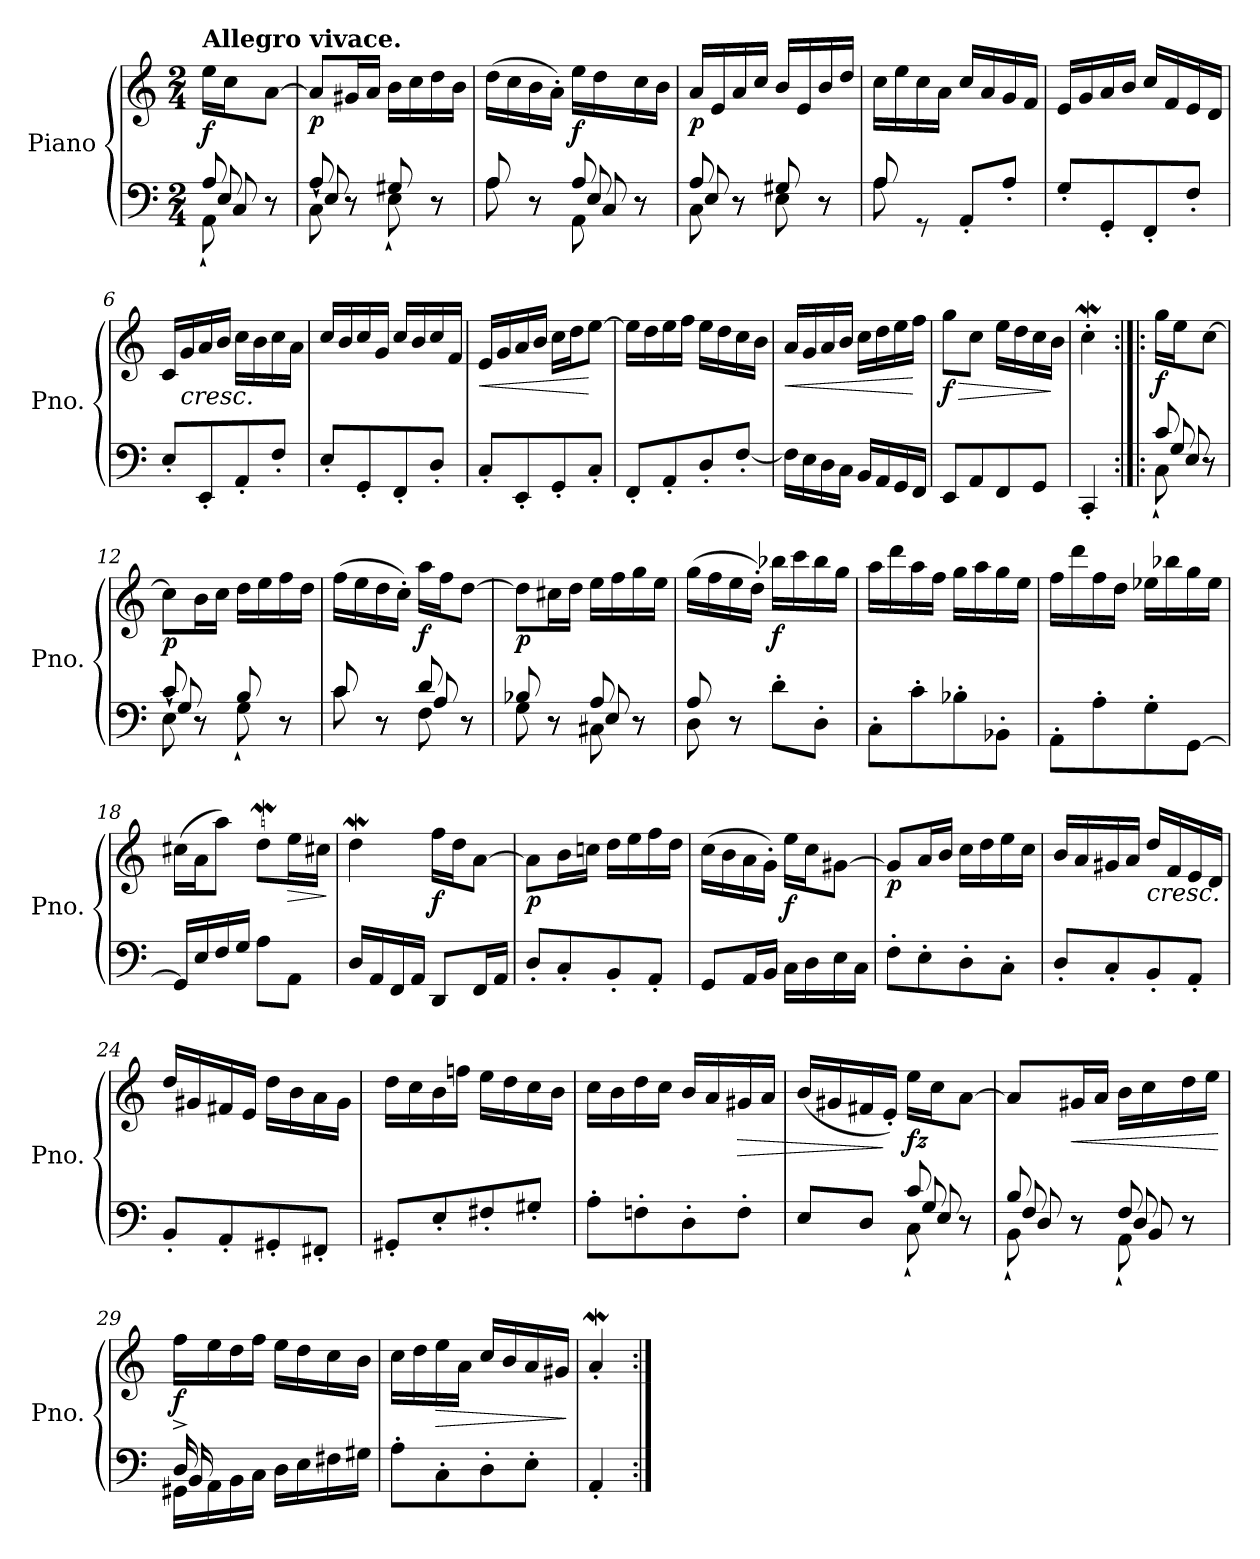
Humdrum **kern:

**kern	**kern	**dynam
*part1	*part1	*part1
*staff2	*staff1	*staff1/2
*I"Piano	*	*
*I'Pno.	*	*
*clefF4	*clefG2	*
*k[]	*k[]	*
*M2/4	*M2/4	*
*MM126	*MM126	*
=	=	=
*^	*	*
*	*^	*	*
*	*	*^	*	*
!	!	!	!	!LO:TX:a:B:t=Allegro vivace.	!
!	!	!	!	!	!LO:DY:b
8A/	8E/	8C/	8AA`\	16ee\LL	f
.	.	.	.	16cc\J	.
8r	8r	8r	8r	[8a\J	.
=1	=1	=1	=1	=1	=1
!	!	!	!	!	!LO:DY:b
8A/	8E/	8C`\	8ryy	8a/L]	p
8r	8r	8r	8r	16g#X/L	.
.	.	.	.	16a/JJ	.
8G#X/	8E`\	8ryy	8ryy	16b\LL	.
.	.	.	.	16cc\	.
8r	8r	8r	8r	16dd\	.
.	.	.	.	16b\JJ	.
=2	=2	=2	=2	=2	=2
8A/	8A\	8ryy	8ryy	(>16dd\LL	.
.	.	.	.	16cc\	.
8r	8r	8r	8r	16b\	.
.	.	.	.	16a'\JJ)	.
!	!	!	!	!	!LO:DY:b
8A/	8E/	8C/	8AA\	16ee\LL	f
.	.	.	.	16dd\	.
8r	8r	8r	8r	16cc\	.
.	.	.	.	16b\JJ	.
=3	=3	=3	=3	=3	=3
!	!	!	!	!	!LO:DY:b
8A/	8E/	8C\	8ryy	16a/LL	p
.	.	.	.	16e/	.
8r	8r	8r	8r	16a/	.
.	.	.	.	16cc/JJ	.
8G#X/	8E\	8ryy	8ryy	16b/LL	.
.	.	.	.	16e/	.
8r	8r	8r	8r	16b/	.
.	.	.	.	16dd/JJ	.
*	*v	*v	*v	*	*
=4	=4	=4	=4
8A/	8A\	16cc\LL	.
.	.	16ee\	.
8rGG	4.ryy	16cc\	.
.	.	16a\JJ	.
8AA'/L	.	16cc/LL	.
.	.	16a/	.
8A'/J	.	16g/	.
.	.	16f/JJ	.
*v	*v	*	*
!!LO:LB:g=z
=5	=5	=5
8G'/L	16e/LL	.
.	16g/	.
8GG'/	16a/	.
.	16b/JJ	.
8FF'/	16cc/LL	.
.	16f/	.
8F'/J	16e/	.
.	16d/JJ	.
=6	=6	=6
8E'/L	16c/LL	.
!	!LO:TX:b:i:t=cresc.	!
.	16g/	.
8EE'/	16a/	.
.	16b/JJ	.
8AA'/	16cc\LL	.
.	16b\	.
8F'/J	16cc\	.
.	16a\JJ	.
=7	=7	=7
8E'/L	16cc/LL	.
.	16b/	.
8GG'/	16cc/	.
.	16g/JJ	.
8FF'/	16cc/LL	.
.	16b/	.
8D'/J	16cc/	.
.	16f/JJ	.
=8	=8	=8
!	!	!LO:HP:b
8C'/L	16e/LL	<
.	16g/	.
8EE'/	16a/	.
.	16b/JJ	.
8GG'/	16cc\LL	.
.	16dd\J	.
8C'/J	[8ee\J	[
=9	=9	=9
8FF'/L	16ee\LL]	.
.	16dd\	.
8AA'/	16ee\	.
.	16ff\JJ	.
8D'/	16ee\LL	.
.	16dd\	.
[8F'/J	16cc\	.
.	16b\JJ	.
=10	=10	=10
!	!	!LO:HP:b
16F\LL]	16a/LL	<
16E\	16g/	.
16D\	16a/	.
16C\JJ	16b/JJ	.
16BB/LL	16cc\LL	.
16AA/	16dd\	.
16GG/	16ee\	.
16FF/JJ	16ff\JJ	[
!!LO:LB:g=z
=11	=11	=11
!	!	!LO:HP:b
!	!	!LO:DY:n=1:b
8EE/L	8gg\L	> f
8AA/	8cc\J	.
8FF/	16ee\LL	.
.	16dd\	.
8GG/J	16cc\	.
.	16b\JJ	]
=11X1	=11X1	=11X1
4CC'/	4ccw'\	.
=11X2:|!|:	=11X2:|!|:	=11X2:|!|:
*^	*	*
*	*^	*	*
*	*	*^	*	*
!	!	!	!	!	!LO:DY:b
8c/	8G/	8E/	8C`\	16gg\LL	f
.	.	.	.	16ee\J	.
8r	8r	8r	8r	[8cc\J	.
=12	=12	=12	=12	=12	=12
!	!	!	!	!	!LO:DY:b
8c/	8G/	8E`\	8ryy	8cc\L]	p
8r	8r	8r	8r	16b\L	.
.	.	.	.	16cc\JJ	.
8B/	8G`\	8ryy	8ryy	16dd\LL	.
.	.	.	.	16ee\	.
8r	8r	8r	8r	16ff\	.
.	.	.	.	16dd\JJ	.
=13	=13	=13	=13	=13	=13
8c/	8c\	8ryy	8ryy	(>16ff\LL	.
.	.	.	.	16ee\	.
8r	8r	8r	8r	16dd\	.
.	.	.	.	16cc'\JJ)	.
!	!	!	!	!	!LO:DY:b
8d/	8A/	8F\	8ryy	16aa\LL	f
.	.	.	.	16ff\J	.
8r	8r	8r	8r	[8dd\J	.
=14	=14	=14	=14	=14	=14
!	!	!	!	!	!LO:DY:b
8B-X/	8G\	8ryy	8ryy	8dd\L]	p
8r	8r	8r	8r	16cc#X\L	.
.	.	.	.	16dd\JJ	.
8A/	8E/	8C#X\	8ryy	16ee\LL	.
.	.	.	.	16ff\	.
8r	8r	8r	8r	16gg\	.
.	.	.	.	16ee\JJ	.
=15	=15	=15	=15	=15	=15
8A/	8D\	8ryy	8ryy	(>16gg\LL	.
.	.	.	.	16ff\	.
8r	8r	8r	8r	16ee\	.
.	.	.	.	16dd'\JJ)	.
!	!	!	!	!	!LO:DY:b
8d'\L	4ryy	4ryy	4ryy	16bb-X\LL	f
.	.	.	.	16ccc\	.
8D'\J	.	.	.	16bb-\	.
.	.	.	.	16gg\JJ	.
*v	*v	*v	*v	*	*
!!LO:LB:g=z
=16	=16	=16
8C'\L	16aa\LL	.
.	16ddd\	.
8c'\	16aa\	.
.	16ff\JJ	.
8B-X'\	16gg\LL	.
.	16aa\	.
8BB-X'\J	16gg\	.
.	16ee\JJ	.
=17	=17	=17
8AA'\L	16ff\LL	.
.	16ddd\	.
8A'\	16ff\	.
.	16dd\JJ	.
8G'\	16ee-X\LL	.
.	16bb-X\	.
[8GG\J	16gg\	.
.	16ee-\JJ	.
=18	=18	=18
16GG/LL]	(>16cc#X\LL	.
16E/	16a\J	.
16F/	8aa\J)	.
16G/JJ	.	.
8A\L	8ddW\L	.
!	!	!LO:HP:b
8AA\J	16ee\L	>
.	16cc#\JJ	.
.	.	]
=19	=19	=19
16D/LL	4ddW\	.
16AA/	.	.
16FF/	.	.
16AA/JJ	.	.
!	!	!LO:DY:b
8DD/L	16ff\LL	f
.	16dd\J	.
16FF/L	[8a\J	.
16AA/JJ	.	.
=20	=20	=20
!	!	!LO:DY:b
8D'/L	8a\L]	p
8C'/	16b\L	.
.	16ccn\JJ	.
8BB'/	16dd\LL	.
.	16ee\	.
8AA'/J	16ff\	.
.	16dd\JJ	.
!!LO:LB:g=z
=21	=21	=21
8GG/L	(>16cc\LL	.
.	16b\	.
16AA/L	16a\	.
16BB/JJ	16g'\JJ)	.
!	!	!LO:DY:b
16C\LL	16ee\LL	f
16D\	16cc\J	.
16E\	[8g#X\J	.
16C\JJ	.	.
=22	=22	=22
!	!	!LO:DY:b
8F'\L	8g#/L]	p
8E'\	16a/L	.
.	16b/JJ	.
8D'\	16cc\LL	.
.	16dd\	.
8C'\J	16ee\	.
.	16cc\JJ	.
=23	=23	=23
8D'/L	16b/LL	.
.	16a/	.
8C'/	16g#X/	.
.	16a/JJ	.
!	!LO:TX:b:i:t=cresc.	!
8BB'/	16dd/LL	.
.	16f/	.
8AA'/J	16e/	.
.	16d/JJ	.
=24	=24	=24
8BB'/L	16dd/LL	.
.	16g#X/	.
8AA'/	16f#X/	.
.	16e/JJ	.
8GG#X'/	16dd\LL	.
.	16b\	.
8FF#X'/J	16a\	.
.	16g#\JJ	.
=25	=25	=25
8GG#X'/L	16dd\LL	.
.	16cc\	.
8E'/	16b\	.
.	16ffn\JJ	.
8F#X'/	16ee\LL	.
.	16dd\	.
8G#X'/J	16cc\	.
.	16b\JJ	.
!!LO:LB:g=z
=26	=26	=26
8A'\L	16cc\LL	.
.	16b\	.
8Fn'\	16dd\	.
.	16cc\JJ	.
8D'\	16b/LL	.
.	16a/	.
!	!	!LO:HP:b
8F'\J	16g#X/	>
.	16a/JJ	.
=27	=27	=27
*^	*	*
*	*^	*	*
*	*	*^	*	*
8E/L	4ryy	4ryy	4ryy	(<16b/LL	.
.	.	.	.	16g#X/	.
8D/J	.	.	.	16f#X/	.
.	.	.	.	16e'/JJ)	]
!	!	!	!	!	!LO:DY:b
8c/	8G/	8E/	8C`\	16ee\LL	fz
.	.	.	.	16cc\J	.
8r	8r	8r	8r	[8a\J	.
=28	=28	=28	=28	=28	=28
8B/	8F/	8D/	8BB`\	8a/L]	.
!	!	!	!	!	!LO:HP:b
8r	8r	8r	8r	16g#X/L	<
.	.	.	.	16a/JJ	.
8F/	8D/	8BB/	8AA`\	16b\LL	.
.	.	.	.	16cc\	.
8r	8r	8r	8r	16dd\	.
.	.	.	.	16ee\JJ	.
*v	*v	*v	*v	*	*
.	.	[
=29	=29	=29
*^	*	*
*	*^	*	*
!	!	!	!	!LO:DY:b
16D^/	16BB/	16GG#X\LL	16ff\LL	f
4..ryy	4..ryy	16AA\	16ee\	.
.	.	16BB\	16dd\	.
.	.	16C\JJ	16ff\JJ	.
.	.	16D\LL	16ee\LL	.
.	.	16E\	16dd\	.
.	.	16F#X\	16cc\	.
.	.	16G#X\JJ	16b\JJ	.
*v	*v	*v	*	*
=30	=30	=30
8A'\L	16cc\LL	.
.	16dd\	.
!	!	!LO:HP:b
8C'\	16ee\	>
.	16a\JJ	.
8D'\	16cc/LL	.
.	16b/	.
8E'\J	16a/	.
.	16g#X/JJ	.
.	.	]
=31	=31	=31
4AA'/	4aW'/	.
=:|!	=:|!	=:|!
*-	*-	*-
